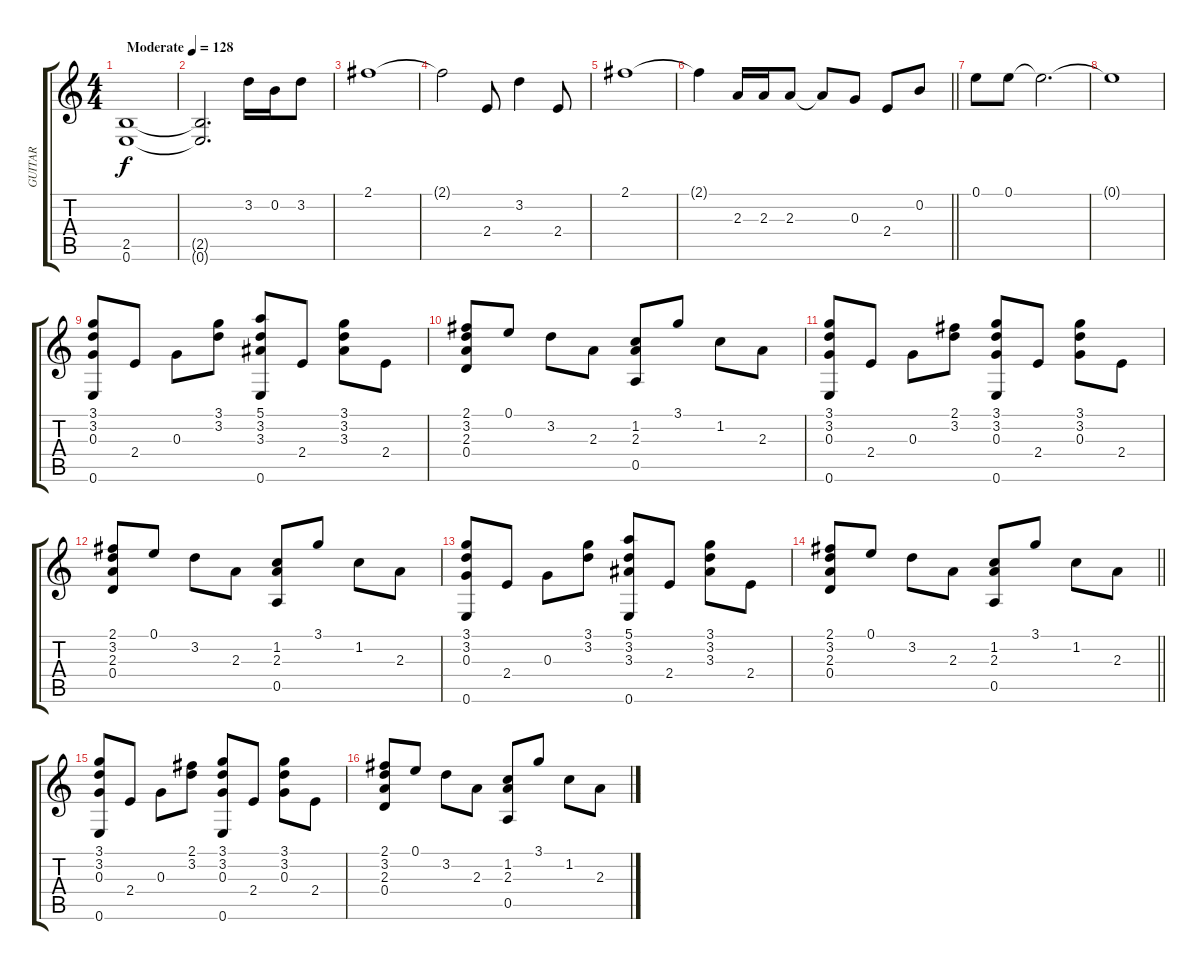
\track ("GUITAR" "GUITAR") {instrument acousticguitarsteel}
\staff {score tabs}
\tuning (E4 B3 G3 D3 A2 E2) {hide}
\ts (4 4)
\tempo (128 "Moderate")
\clef g2
\ks c
(2.5 0.6).1{txt "" dy f instrument acousticguitarsteel} |
(2.5{t} 0.6{t}).2{d} 3.2.16 0.2.16 3.2.8 |
2.1.1 |
2.1{t}.2 2.4.8 3.2.4 2.4.8 |
2.1.1 |
\barLineRight lightlight
2.1{t}.4 2.3.16 2.3.16 2.3.8 2.3{t}.8 0.3.8 2.4.8 0.2.8 |
0.1.8 0.1.8 0.1{t}.2{d} |
0.1{t}.1 |
(3.1 3.2 0.3 0.6).8 2.4.8 0.3.8 (3.1 3.2).8 (5.1 3.2 3.3 0.6).8 2.4.8 (3.1 3.2 3.3).8 2.4.8 |
(2.1 3.2 2.3 0.4).8 0.1.8 3.2.8 2.3.8 (1.2 2.3 0.5).8 3.1.8 1.2.8 2.3.8 |
(3.1 3.2 0.3 0.6).8 2.4.8 0.3.8 (2.1 3.2).8 (3.1 3.2 0.3 0.6).8 2.4.8 (3.1 3.2 0.3).8 2.4.8 |
(2.1 3.2 2.3 0.4).8 0.1.8 3.2.8 2.3.8 (1.2 2.3 0.5).8 3.1.8 1.2.8 2.3.8 |
(3.1 3.2 0.3 0.6).8 2.4.8 0.3.8 (3.1 3.2).8 (5.1 3.2 3.3 0.6).8 2.4.8 (3.1 3.2 3.3).8 2.4.8 |
\barLineRight lightlight
(2.1 3.2 2.3 0.4).8 0.1.8 3.2.8 2.3.8 (1.2 2.3 0.5).8 3.1.8 1.2.8 2.3.8 |
(3.1 3.2 0.3 0.6).8 2.4.8 0.3.8 (2.1 3.2).8 (3.1 3.2 0.3 0.6).8 2.4.8 (3.1 3.2 0.3).8 2.4.8 |
(2.1 3.2 2.3 0.4).8 0.1.8 3.2.8 2.3.8 (1.2 2.3 0.5).8 3.1.8 1.2.8 2.3.8
